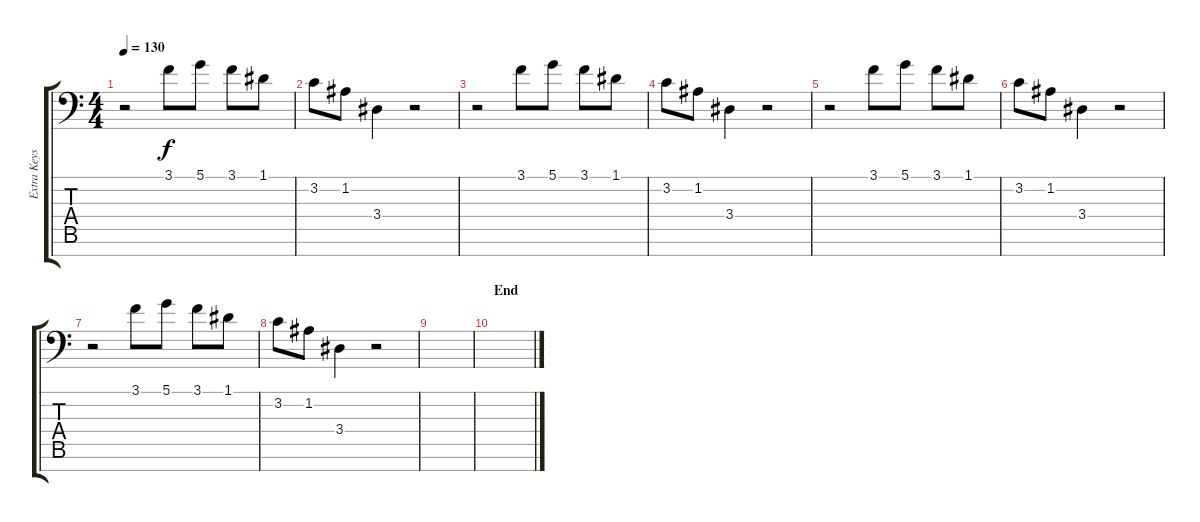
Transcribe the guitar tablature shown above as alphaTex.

\track ("Extra Keys" "Extra Keys") {instrument harpsichord}
\staff {score tabs}
\tuning (D4 A3 F3 C3 G2 D2 C-1) {hide}
\ts (4 4)
\tempo 130
\clef f4
\ks c
r.2{dy f} 3.1.8 5.1.8 3.1.8 1.1.8 |
\section ("" "")
3.2.8 1.2.8 3.4.4 r.2 |
r.2 3.1.8 5.1.8 3.1.8 1.1.8 |
3.2.8 1.2.8 3.4.4 r.2 |
r.2 3.1.8 5.1.8 3.1.8 1.1.8 |
\section ("" "")
3.2.8 1.2.8 3.4.4 r.2 |
r.2 3.1.8 5.1.8 3.1.8 1.1.8 |
3.2.8 1.2.8 3.4.4 r.2 |
|
\section ("" "End")
